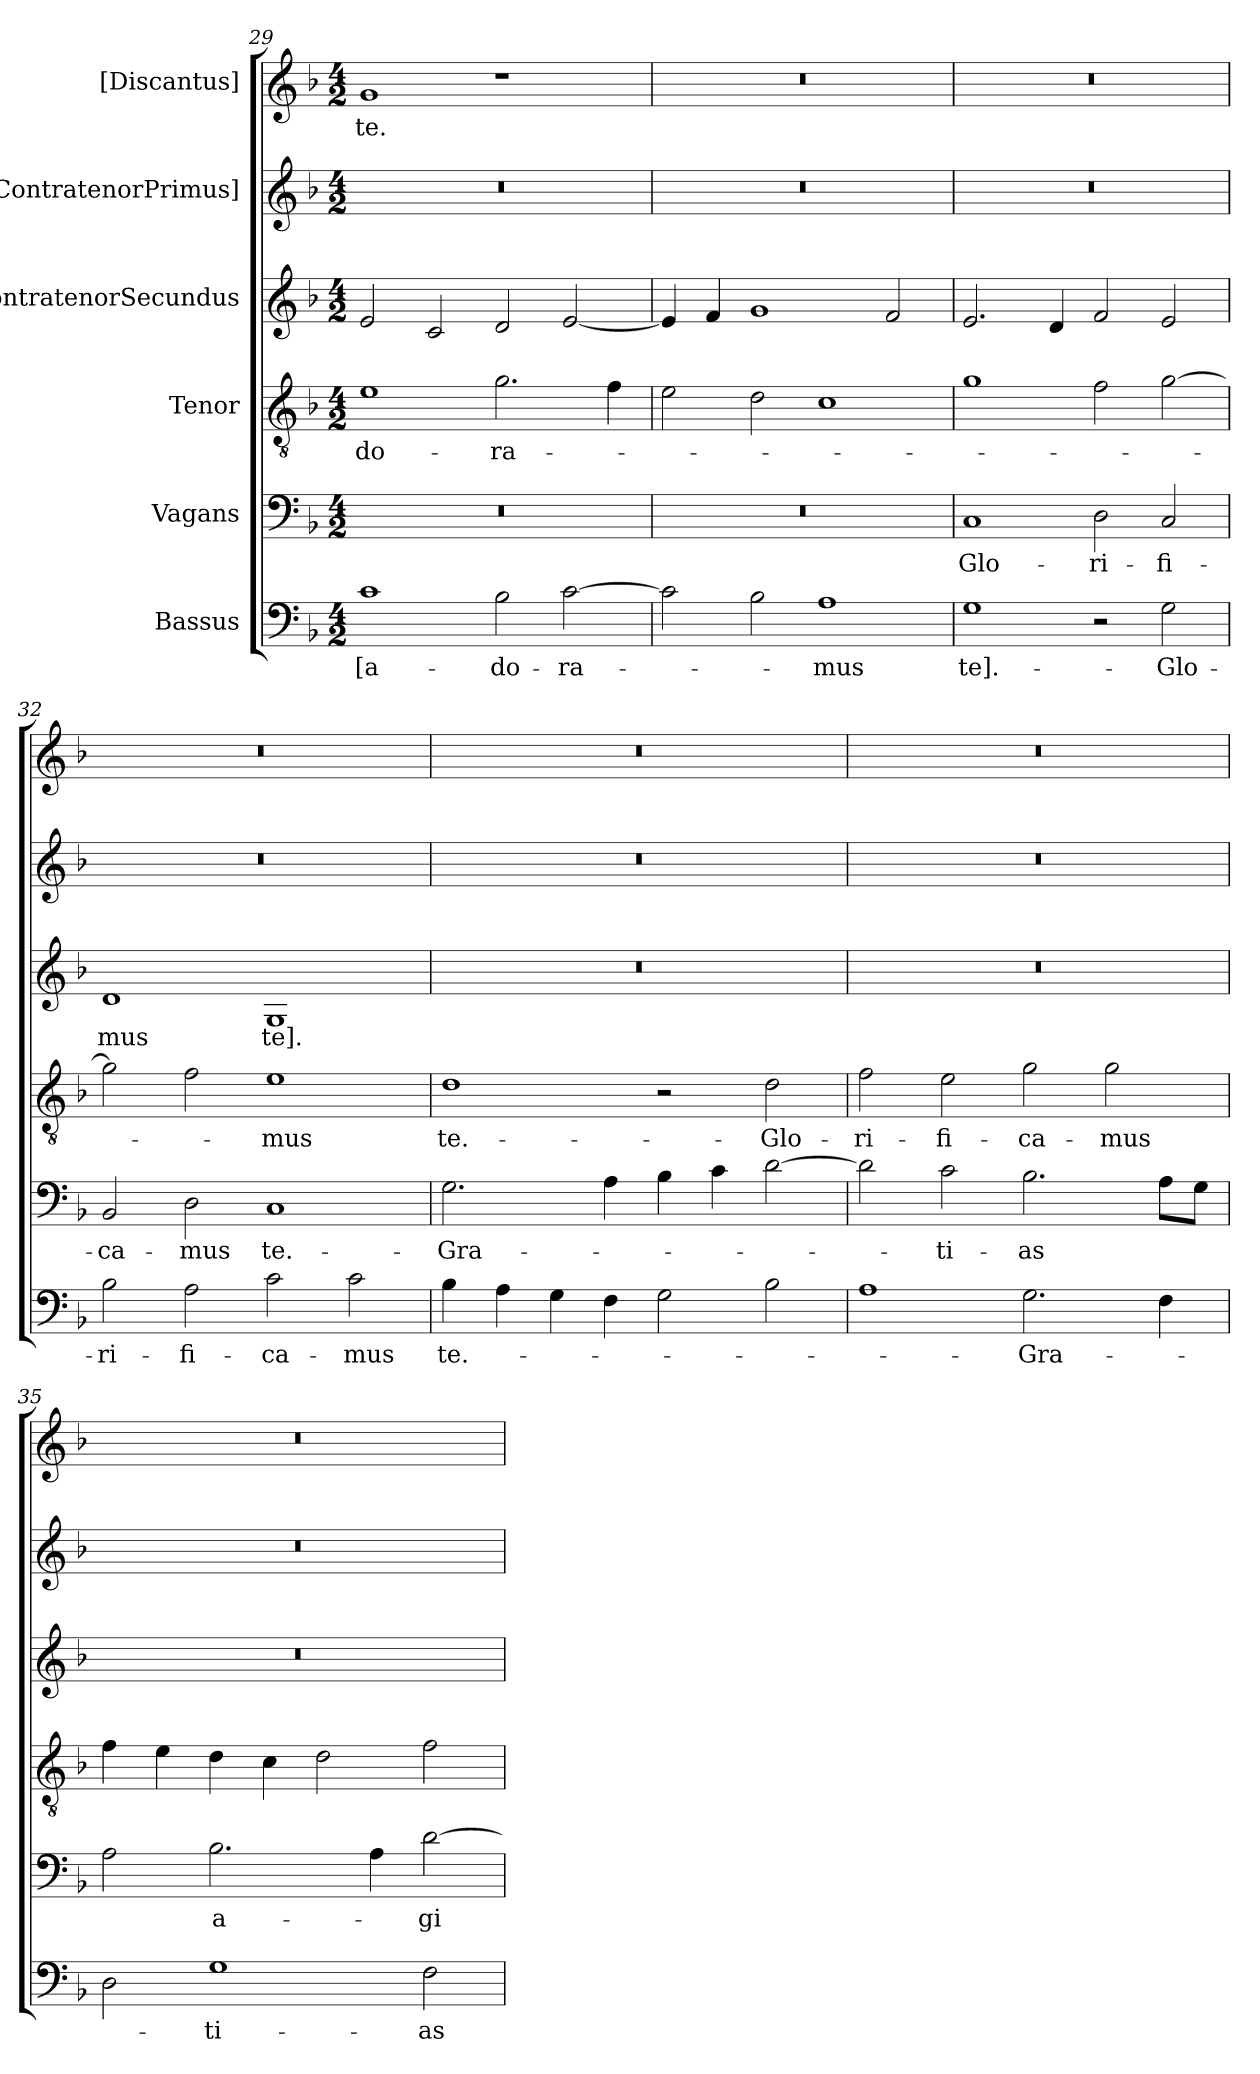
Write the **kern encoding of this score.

**kern	**text	**kern	**text	**kern	**text	**kern	**text	**kern	**kern	**text
*part6	*part6	*part5	*part5	*part4	*part4	*part3	*part3	*part2	*part1	*part1
*staff6	*staff6	*staff5	*staff5	*staff4	*staff4	*staff3	*staff3	*staff2	*staff1	*staff1
*I"Bassus	*	*I"Vagans	*	*I"Tenor	*	*I"ContratenorSecundus	*	*I"[ContratenorPrimus]	*I"[Discantus]	*
*clefF4	*	*clefF4	*	*clefGv2	*	*clefG2	*	*clefG2	*clefG2	*
*k[b-]	*	*k[b-]	*	*k[b-]	*	*k[b-]	*	*k[b-]	*k[b-]	*
*M4/2	*	*M4/2	*	*M4/2	*	*M4/2	*	*M4/2	*M4/2	*
=29	=29	=29	=29	=29	=29	=29	=29	=29	=29	=29
1c\	[a-	0r	.	1e\	-do-	2e/	.	0r	1g/	te.-
.	.	.	.	.	.	2c/	.	.	.	.
2B-\	-do-	.	.	2.g\	-ra-	2d/	.	.	1r	.
[2c\	-ra-	.	.	.	.	[2e/	.	.	.	.
.	.	.	.	4f\	.	.	.	.	.	.
=30	=30	=30	=30	=30	=30	=30	=30	=30	=30	=30
2c\]	.	0r	.	2e\	.	4e/]	.	0r	0r	.
.	.	.	.	.	.	4f/	.	.	.	.
2B-\	.	.	.	2d\	.	1g/	.	.	.	.
1A\	-mus	.	.	1c\	.	.	.	.	.	.
.	.	.	.	.	.	2f/	.	.	.	.
=31	=31	=31	=31	=31	=31	=31	=31	=31	=31	=31
1G\	te].-	1C/	Glo-	1g\	.	2.e/	.	0r	0r	.
.	.	.	.	.	.	4d/	.	.	.	.
2r	.	2D\	-ri-	2f\	.	2f/	.	.	.	.
2G\	Glo-	2C/	-fi-	[2g\	.	2e/	.	.	.	.
=32	=32	=32	=32	=32	=32	=32	=32	=32	=32	=32
2B-\	-ri-	2BB-/	-ca-	2g\]	.	1d/	-mus	0r	0r	.
2A\	-fi-	2D\	-mus	2f\	.	.	.	.	.	.
2c\	-ca-	1C/	te.-	1e\	-mus	1G/	te].-	.	.	.
2c\	-mus	.	.	.	.	.	.	.	.	.
=33	=33	=33	=33	=33	=33	=33	=33	=33	=33	=33
4B-\	te.-	2.G\	Gra-	1d\	te.-	0r	.	0r	0r	.
4A\	.	.	.	.	.	.	.	.	.	.
4G\	.	.	.	.	.	.	.	.	.	.
4F\	.	4A\	.	.	.	.	.	.	.	.
2G\	.	4B-\	.	2r	.	.	.	.	.	.
.	.	4c\	.	.	.	.	.	.	.	.
2B-\	.	[2d\	.	2d\	Glo-	.	.	.	.	.
=34	=34	=34	=34	=34	=34	=34	=34	=34	=34	=34
1A\	.	2d\]	.	2f\	-ri-	0r	.	0r	0r	.
.	.	2c\	-ti-	2e\	-fi-	.	.	.	.	.
2.G\	Gra-	2.B-\	-as	2g\	-ca-	.	.	.	.	.
.	.	.	.	2g\	-mus	.	.	.	.	.
4F\	.	8A\L	.	.	.	.	.	.	.	.
.	.	8G\J	.	.	.	.	.	.	.	.
=35	=35	=35	=35	=35	=35	=35	=35	=35	=35	=35
2D\	.	2A\	.	4f\	.	0r	.	0r	0r	.
.	.	.	.	4e\	.	.	.	.	.	.
1G\	-ti-	2.B-\	a-	4d\	.	.	.	.	.	.
.	.	.	.	4c\	.	.	.	.	.	.
.	.	.	.	2d\	.	.	.	.	.	.
.	.	4A\	.	.	.	.	.	.	.	.
2F\	-as	[2d\	-gi-	2f\	.	.	.	.	.	.
=	=	=	=	=	=	=	=	=	=	=
*-	*-	*-	*-	*-	*-	*-	*-	*-	*-	*-
